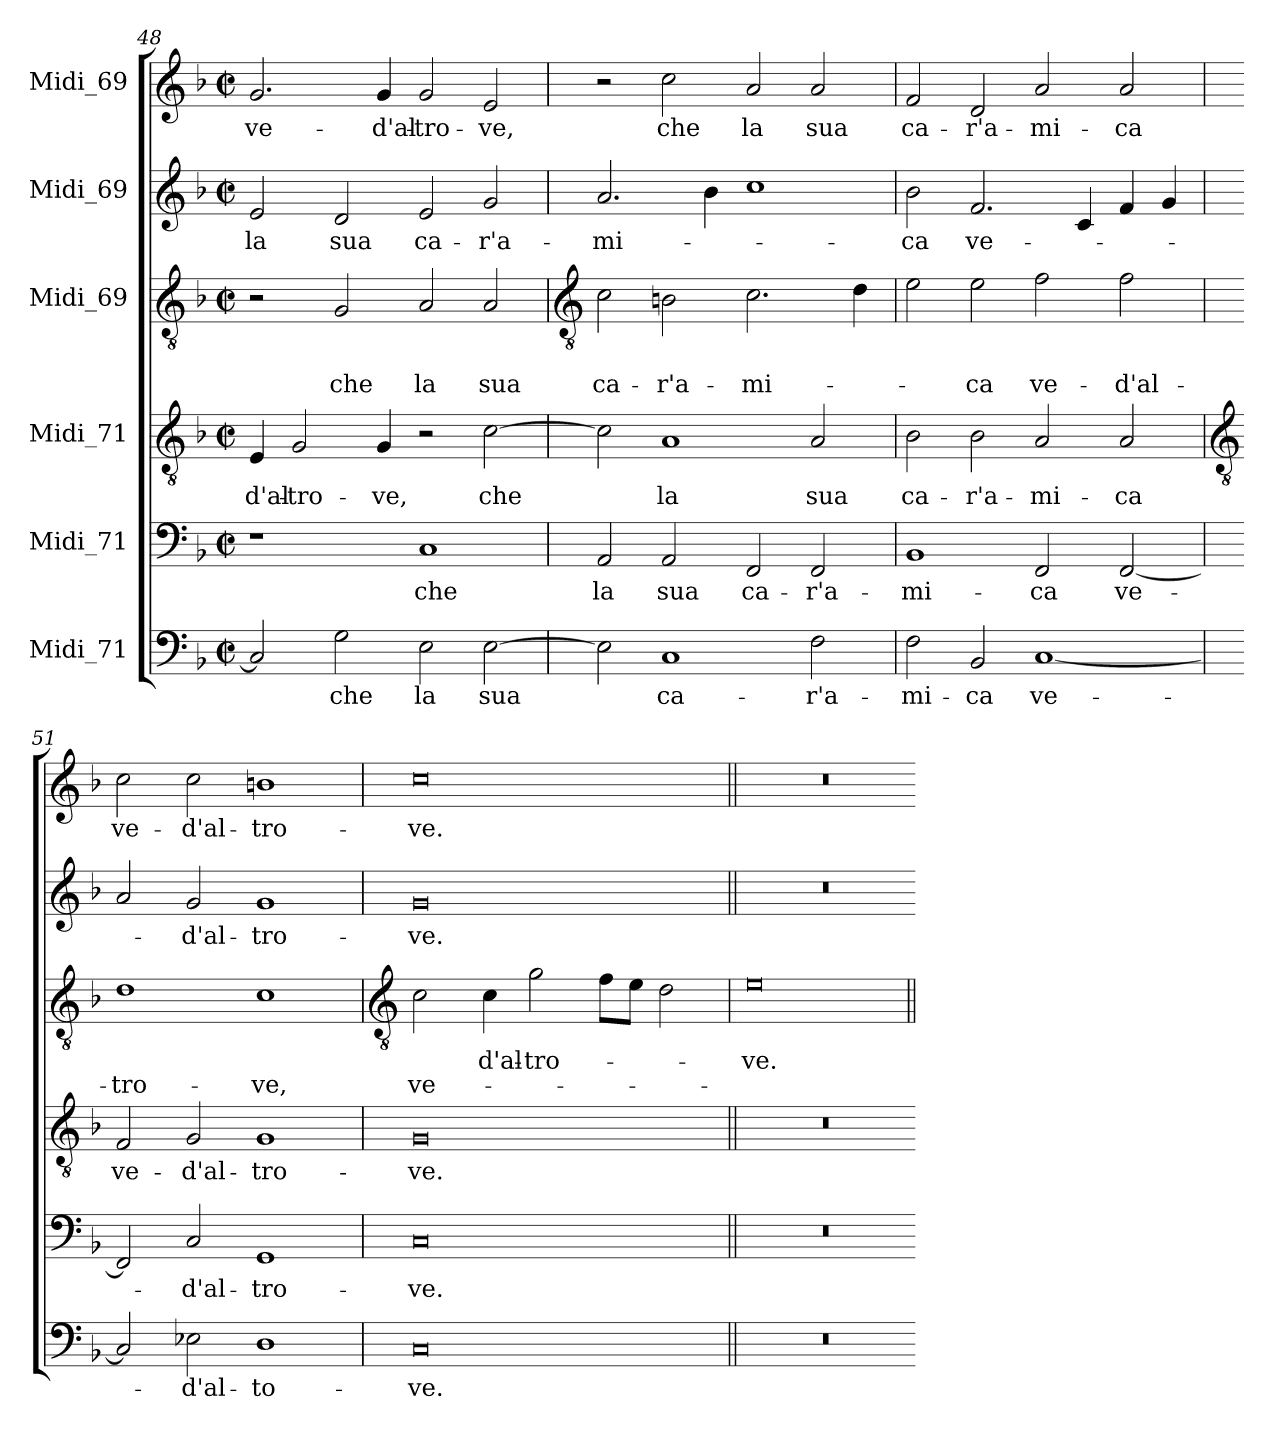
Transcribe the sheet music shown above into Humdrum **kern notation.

**kern	**text	**kern	**text	**kern	**text	**kern	**text	**text	**kern	**text	**kern	**text
*part6	*part6	*part5	*part5	*part4	*part4	*part3	*part3	*part3	*part2	*part2	*part1	*part1
*staff6	*staff6	*staff5	*staff5	*staff4	*staff4	*staff3	*staff3	*staff3	*staff2	*staff2	*staff1	*staff1
*I"Midi_71	*	*I"Midi_71	*	*I"Midi_71	*	*I"Midi_69	*	*	*I"Midi_69	*	*I"Midi_69	*
!!LO:LB:g=z
*clefF4	*	*clefF4	*	*clefGv2	*	*clefGv2	*	*	*clefG2	*	*clefG2	*
*k[b-]	*	*k[b-]	*	*k[b-]	*	*k[b-]	*	*	*k[b-]	*	*k[b-]	*
*F:	*	*F:	*	*F:	*	*F:	*	*	*F:	*	*F:	*
*M4/2	*	*M4/2	*	*M4/2	*	*M4/2	*	*	*M4/2	*	*M4/2	*
*met(c|)	*	*met(c|)	*	*met(c|)	*	*met(c|)	*	*	*met(c|)	*	*met(c|)	*
=48	=48	=48	=48	=48	=48	=48	=48	=48	=48	=48	=48	=48
!	!	!	!	!	!LO:LY:b	!	!	!	!	!LO:LY:b	!	!LO:LY:b
2C]	.	1r	.	4E	-d'al-	2r	.	.	2e	la	2.g	ve-
!	!	!	!	!	!LO:LY:b	!	!	!	!	!	!	!
.	.	.	.	2G	-tro-	.	.	.	.	.	.	.
!	!LO:LY:b	!	!	!	!	!	!	!LO:LY:b	!	!LO:LY:b	!	!
2G	che	.	.	.	.	2G	.	che	2d	sua	.	.
!	!	!	!	!	!LO:LY:b	!	!	!	!	!	!	!LO:LY:b
.	.	.	.	4G	-ve,	.	.	.	.	.	4g	-d'al-
!	!LO:LY:b	!	!LO:LY:b	!	!	!	!	!LO:LY:b	!	!LO:LY:b	!	!LO:LY:b
2E	la	1C	che	2r	.	2A	.	la	2e	ca-	2g	-tro-
!	!LO:LY:b	!	!	!	!LO:LY:b	!	!	!LO:LY:b	!	!LO:LY:b	!	!LO:LY:b
[2E	sua	.	.	[2c	che	2A	.	sua	2g	-r'a-	2e	-ve,
!!LO:LB:g=z
=49	=49	=49	=49	=49	=49	=49	=49	=49	=49	=49	=49	=49
*	*	*	*	*	*	*clefGv2	*	*	*	*	*	*
!	!	!	!LO:LY:b	!	!	!	!	!LO:LY:b	!	!LO:LY:b	!	!
2E]	.	2AA	la	2c]	.	2c	.	ca-	2.a	-mi-	2r	.
!	!LO:LY:b	!	!LO:LY:b	!	!LO:LY:b	!	!	!LO:LY:b	!	!	!	!LO:LY:b
1C	ca-	2AA	sua	1A	la	2Bn	.	-r'a-	.	.	2cc	che
.	.	.	.	.	.	.	.	.	4b-	.	.	.
!	!	!	!LO:LY:b	!	!	!	!	!LO:LY:b	!	!	!	!LO:LY:b
.	.	2FF	ca-	.	.	2.c	.	-mi-	1cc	.	2a	la
!	!LO:LY:b	!	!LO:LY:b	!	!LO:LY:b	!	!	!	!	!	!	!LO:LY:b
2F	-r'a-	2FF	-r'a-	2A	sua	.	.	.	.	.	2a	sua
.	.	.	.	.	.	4d	.	.	.	.	.	.
=50	=50	=50	=50	=50	=50	=50	=50	=50	=50	=50	=50	=50
!	!LO:LY:b	!	!LO:LY:b	!	!LO:LY:b	!	!	!	!	!LO:LY:b	!	!LO:LY:b
2F	-mi-	1BB-	-mi-	2B-	ca-	2e	.	.	2b-	-ca	2f	ca-
!	!LO:LY:b	!	!	!	!LO:LY:b	!	!	!LO:LY:b	!	!LO:LY:b	!	!LO:LY:b
2BB-	-ca	.	.	2B-	-r'a-	2e	.	-ca	2.f	ve-	2d	-r'a-
!	!LO:LY:b	!	!LO:LY:b	!	!LO:LY:b	!	!	!LO:LY:b	!	!	!	!LO:LY:b
[1C	ve-	2FF	-ca	2A	-mi-	2f	.	ve-	.	.	2a	-mi-
.	.	.	.	.	.	.	.	.	4c	.	.	.
!	!	!	!LO:LY:b	!	!LO:LY:b	!	!	!LO:LY:b	!	!	!	!LO:LY:b
.	.	[2FF	ve-	2A	-ca	2f	.	-d'al-	4f	.	2a	-ca
.	.	.	.	.	.	.	.	.	4g	.	.	.
!!LO:LB:g=z
=51	=51	=51	=51	=51	=51	=51	=51	=51	=51	=51	=51	=51
*	*	*	*	*clefGv2	*	*	*	*	*	*	*	*
!	!	!	!	!	!LO:LY:b	!	!	!LO:LY:b	!	!	!	!LO:LY:b
2C]	.	2FF]	.	2F	ve-	1d	.	-tro-	2a	.	2cc	ve-
!	!LO:LY:b	!	!LO:LY:b	!	!LO:LY:b	!	!	!	!	!LO:LY:b	!	!LO:LY:b
2E-X	-d'al-	2C	-d'al-	2G	-d'al-	.	.	.	2g	-d'al-	2cc	-d'al-
!	!LO:LY:b	!	!LO:LY:b	!	!LO:LY:b	!	!	!LO:LY:b	!	!LO:LY:b	!	!LO:LY:b
1D	-to-	1GG	-tro-	1G	-tro-	1c	.	-ve,	1g	-tro-	1bn	-tro-
!!LO:LB:g=z
=52	=52	=52	=52	=52	=52	=52	=52	=52	=52	=52	=52	=52
*	*	*	*	*	*	*clefGv2	*	*	*	*	*	*
!	!LO:LY:b	!	!LO:LY:b	!	!LO:LY:b	!	!	!LO:LY:b	!	!LO:LY:b	!	!LO:LY:b
0C	-ve.	0C	-ve.	0G	-ve.	2c	.	ve-	0g	-ve.	0cc	-ve.
!	!	!	!	!	!	!	!LO:LY:b	!	!	!	!	!
.	.	.	.	.	.	4c	-d'al-	.	.	.	.	.
!	!	!	!	!	!	!	!LO:LY:b	!	!	!	!	!
.	.	.	.	.	.	2g	-tro-	.	.	.	.	.
.	.	.	.	.	.	8fL	.	.	.	.	.	.
.	.	.	.	.	.	8eJ	.	.	.	.	.	.
.	.	.	.	.	.	2d	.	.	.	.	.	.
=53||	=53||	=53||	=53||	=53||	=53||	=53	=53||	=53||	=53||	=53||	=53||	=53||
!	!	!	!	!	!	!	!LO:LY:b	!	!	!	!	!
0r	.	0r	.	0r	.	0e	-ve.	.	0r	.	0r	.
=	=	=	=	=	=	=||	=	=	=	=	=	=
*-	*-	*-	*-	*-	*-	*-	*-	*-	*-	*-	*-	*-
